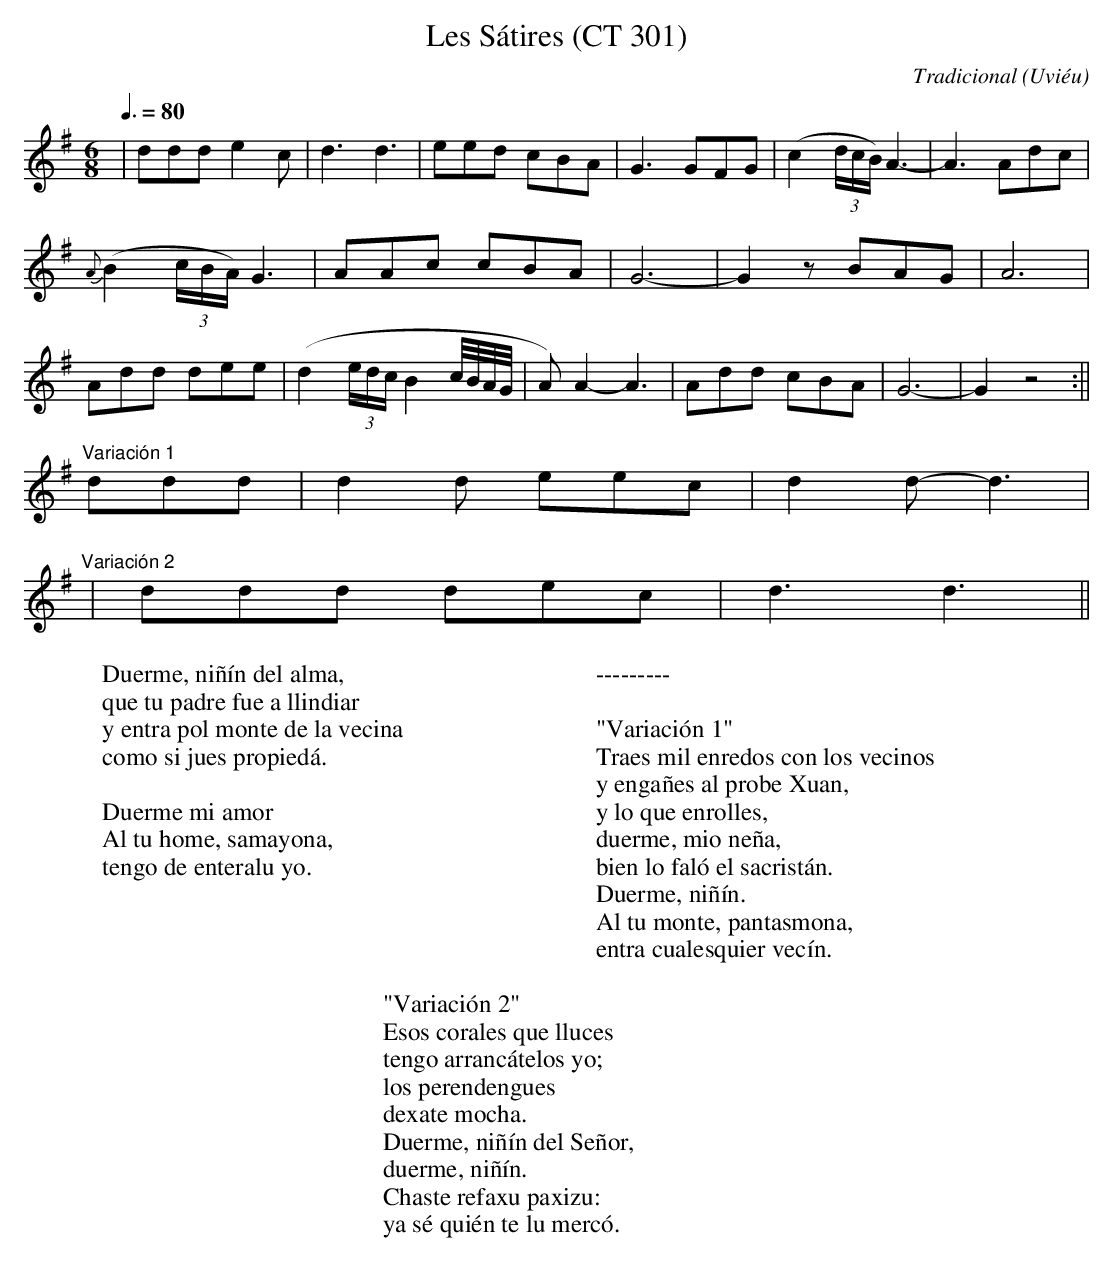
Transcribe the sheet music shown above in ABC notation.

X:1
T:Les Sátires (CT 301)
C:Tradicional
O:Uviéu
M:6/8
L:1/8
Q:3/8=80
W:Duerme, niñín del alma,
W:que tu padre fue a llindiar
W:y entra pol monte de la vecina
W:como si jues propiedá.
W:
W:Duerme mi amor
W:Al tu home, samayona,
W:tengo de enteralu yo.
W:
W:---------
W:
W:"Variación 1"
W:Traes mil enredos con los vecinos
W:y engañes al probe Xuan,
W:y lo que enrolles,
W:duerme, mio neña,
W:bien lo faló el sacristán.
W:Duerme, niñín.
W:Al tu monte, pantasmona,
W:entra cualesquier vecín.
W:
W:"Variación 2"
W:Esos corales que lluces
W:tengo arrancátelos yo;
W:los perendengues
W:dexate mocha.
W:Duerme, niñín del Señor,
W:duerme, niñín.
W:Chaste refaxu paxizu:
W:ya sé quién te lu mercó.
K:G
|ddd e2 c|d3 d3|eed cBA|G3 GFG|(c2 (3d/c/B/) A3-|A3 Adc|
{A}(B2(3c/B/A/) G3|AAc cBA|G6-|G2 z BAG|A6|
Add dee|(d2 (3e/d/c/ B2 c/4B/4A/4G/4|A) A2-A3|Add cBA|G6-|G2 z4 :||
"Variación 1"
ddd|d2 d eec|d2 d-d3|
"Variación 2"
|ddd dec|d3 d3||
